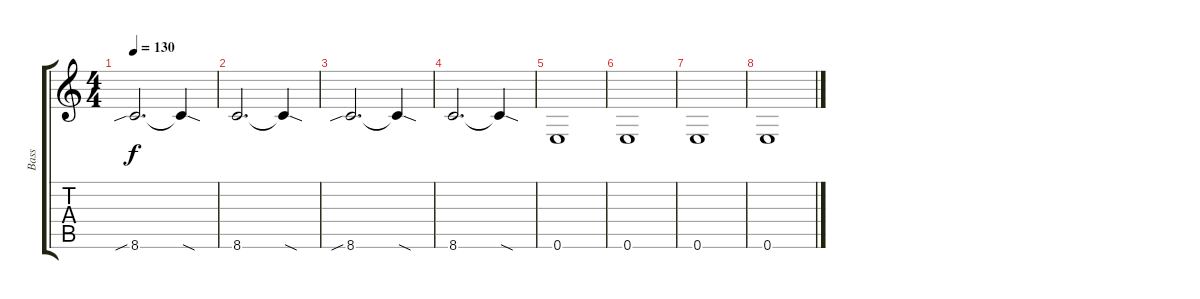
\track ("Bass" "Bass") {instrument electricbassfinger}
\staff {score tabs}
\tuning (E4 B3 G3 D3 A2 E2) {hide}
\ts (4 4)
\tempo 130
\clef g2
\ks c
8.6{sib}.2{d dy f} 8.6{sod t}.4 |
8.6.2{d} 8.6{sod t}.4 |
8.6{sib}.2{d} 8.6{sod t}.4 |
8.6.2{d} 8.6{sod t}.4 |
0.6.1 |
0.6.1 |
0.6.1 |
0.6.1
